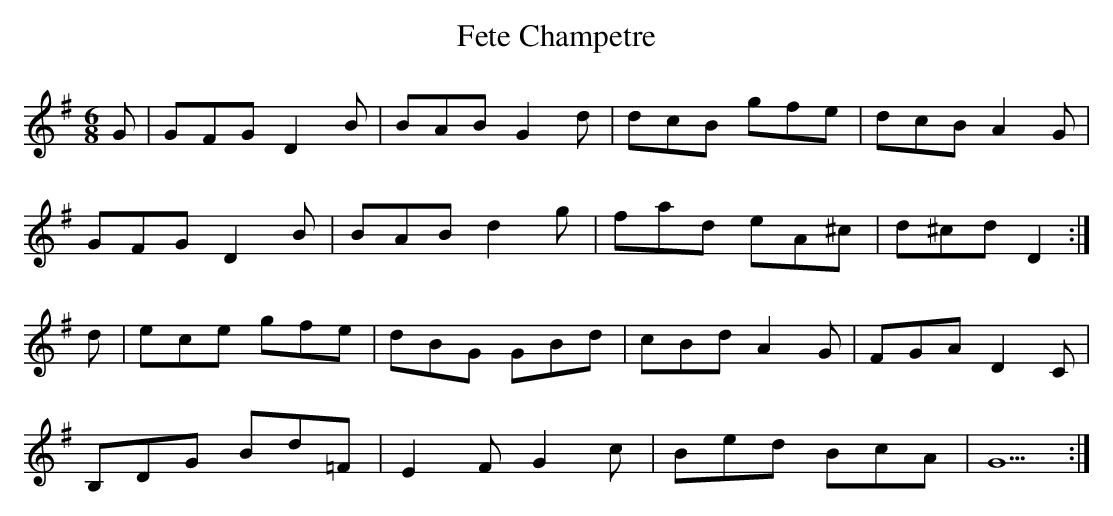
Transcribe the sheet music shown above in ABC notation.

X:1
T: Fete Champetre
M: 6/8
L: 1/8
K: G
G | GFG D2B | BAB G2d | dcB gfe | dcB A2G |
    GFG D2B | BAB d2g | fad eA^c | d^cd D2 :|
d | ece gfe | dBG GBd | cBd A2G | FGA D2C |
    B,DG Bd=F | E2F G2c | Bed BcA | G5 :|
